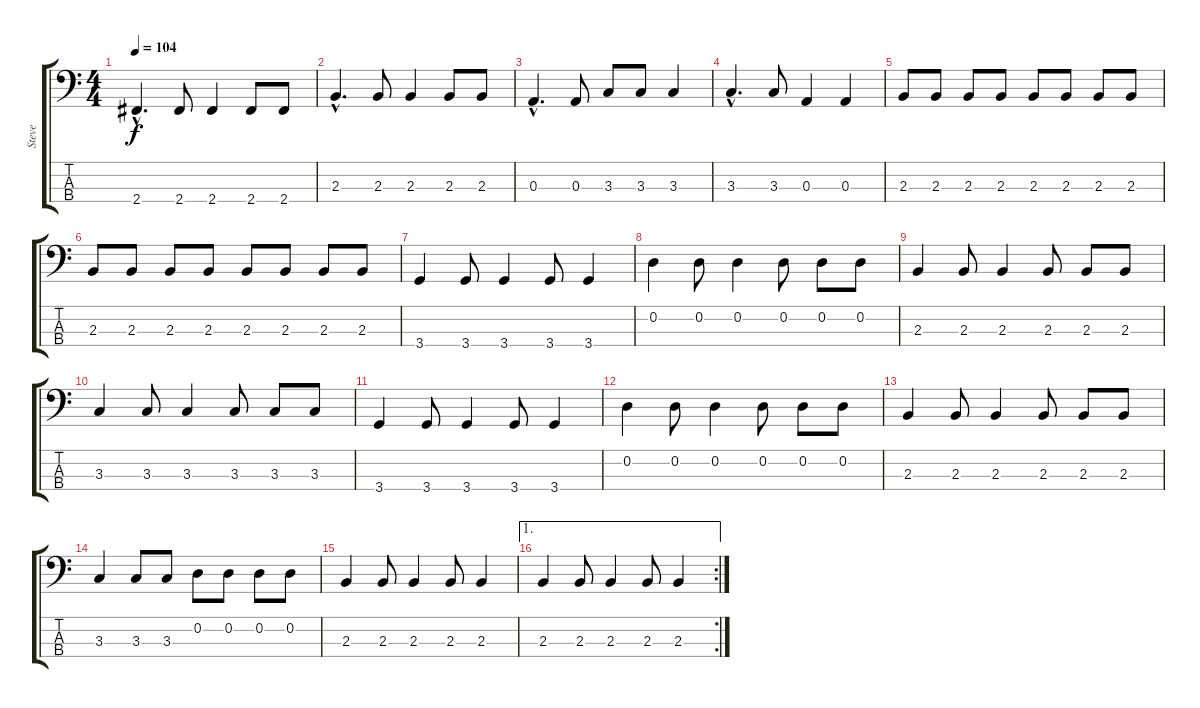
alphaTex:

\track ("Steve" "Steve") {instrument acousticbass}
\staff {score tabs}
\tuning (G2 D2 A1 E1) {hide}
\ts (4 4)
\tempo 104
\clef f4
\ks c
2.4{hac}.4{d dy f} 2.4.8 2.4.4 2.4.8 2.4.8 |
2.3{hac}.4{d} 2.3.8 2.3.4 2.3.8 2.3.8 |
0.3{hac}.4{d} 0.3.8 3.3.8 3.3.8 3.3.4 |
3.3{hac}.4{d} 3.3.8 0.3.4 0.3.4 |
2.3.8 2.3.8 2.3.8 2.3.8 2.3.8 2.3.8 2.3.8 2.3.8 |
2.3.8 2.3.8 2.3.8 2.3.8 2.3.8 2.3.8 2.3.8 2.3.8 |
3.4.4 3.4.8 3.4.4 3.4.8 3.4.4 |
0.2.4 0.2.8 0.2.4 0.2.8 0.2.8 0.2.8 |
2.3.4 2.3.8 2.3.4 2.3.8 2.3.8 2.3.8 |
3.3.4 3.3.8 3.3.4 3.3.8 3.3.8 3.3.8 |
3.4.4 3.4.8 3.4.4 3.4.8 3.4.4 |
0.2.4 0.2.8 0.2.4 0.2.8 0.2.8 0.2.8 |
2.3.4 2.3.8 2.3.4 2.3.8 2.3.8 2.3.8 |
3.3.4 3.3.8 3.3.8 0.2.8 0.2.8 0.2.8 0.2.8 |
2.3.4 2.3.8 2.3.4 2.3.8 2.3.4 |
\ae 1
\rc 2
2.3.4 2.3.8 2.3.4 2.3.8 2.3.4
